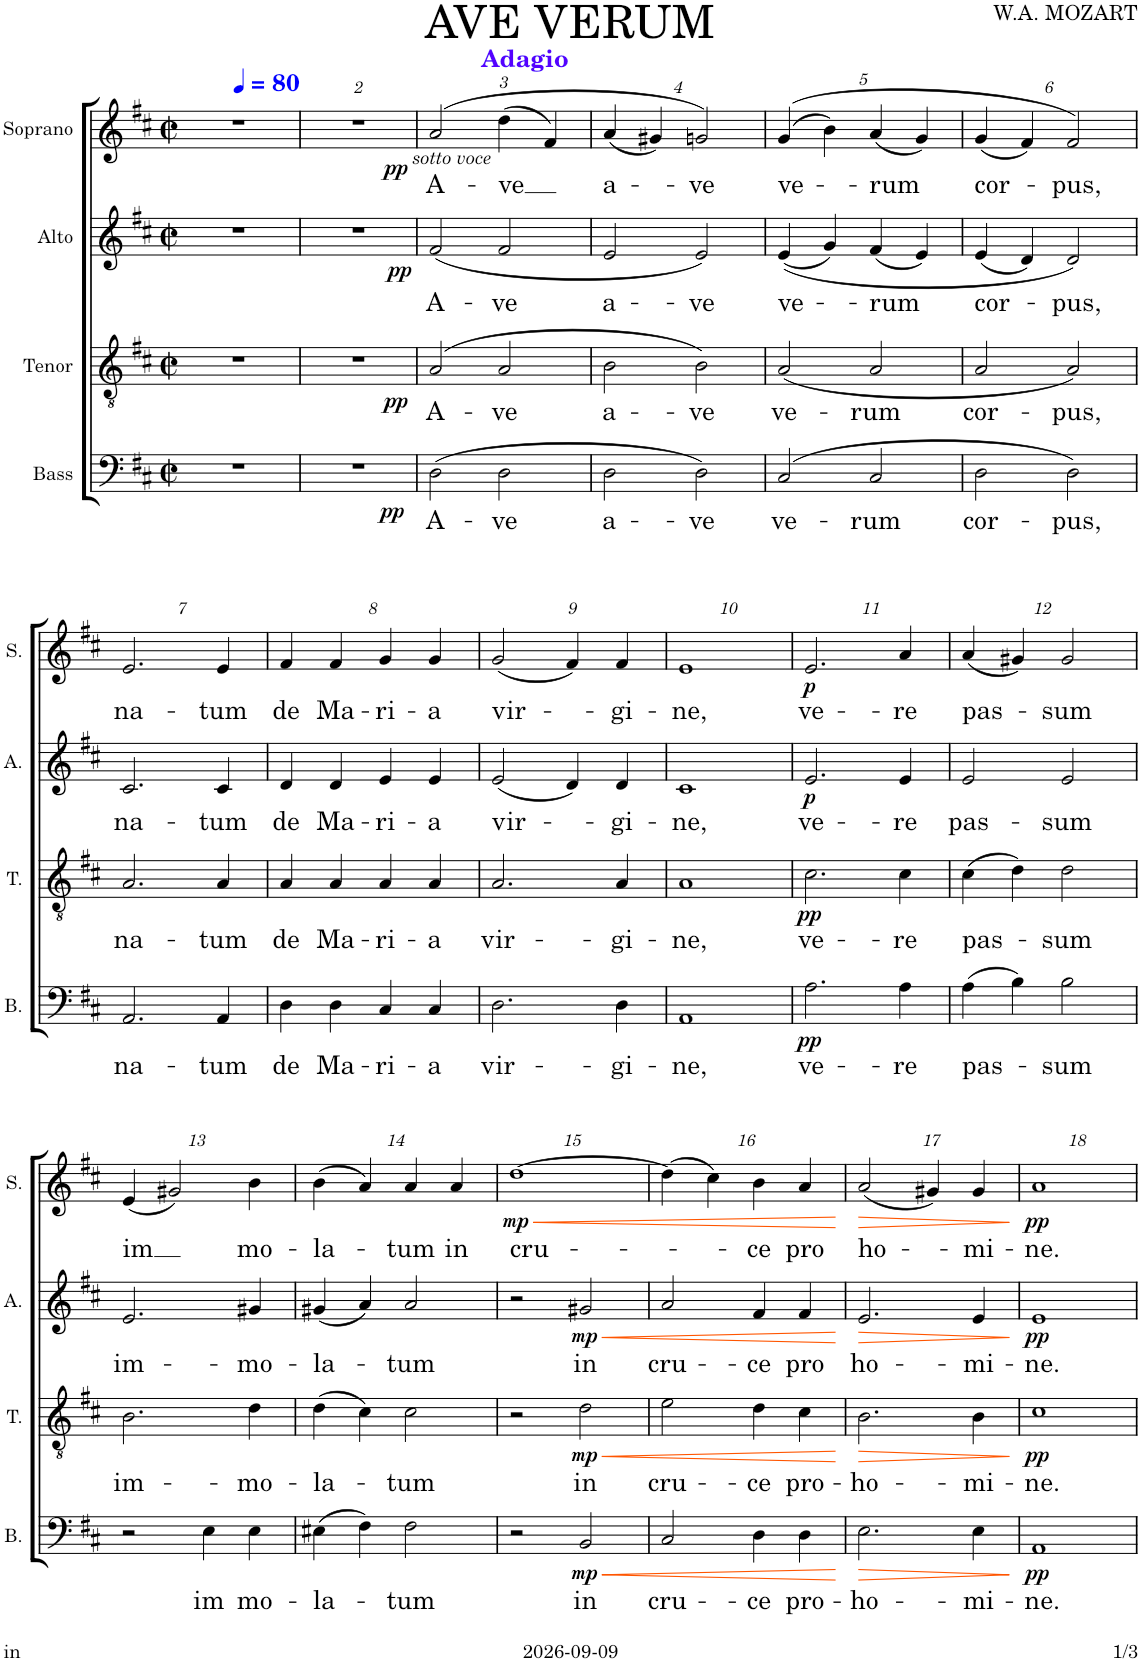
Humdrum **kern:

**kern	**text	**dynam	**kern	**text	**dynam	**kern	**text	**dynam	**kern	**text	**dynam
*part4	*part4	*part4	*part3	*part3	*part3	*part2	*part2	*part2	*part1	*part1	*part1
*staff4	*staff4	*staff4	*staff3	*staff3	*staff3	*staff2	*staff2	*staff2	*staff1	*staff1	*staff1
*I"Bass	*	*	*I"Tenor	*	*	*I"Alto	*	*	*I"Soprano	*	*
*I'B.	*	*	*I'T.	*	*	*I'A.	*	*	*I'S.	*	*
*clefF4	*	*	*clefGv2	*	*	*clefG2	*	*	*clefG2	*	*
*k[f#c#]	*	*	*k[f#c#]	*	*	*k[f#c#]	*	*	*k[f#c#]	*	*
*M2/2	*	*	*M2/2	*	*	*M2/2	*	*	*M2/2	*	*
*met(c|)	*	*	*met(c|)	*	*	*met(c|)	*	*	*met(c|)	*	*
=1	=1	=1	=1	=1	=1	=1	=1	=1	=1	=1	=1
1r	.	.	1r	.	.	1r	.	.	1r	.	.
=2	=2	=2	=2	=2	=2	=2	=2	=2	=2	=2	=2
1r	.	.	1r	.	.	1r	.	.	1r	.	.
=3	=3	=3	=3	=3	=3	=3	=3	=3	=3	=3	=3
*	*	*	*	*	*	*	*	*	*MM80	*	*
!	!	!	!	!	!	!	!	!	!LO:TX:b:i:t=sotto voce	!	!
!	!LO:LY:b	!LO:DY:b	!	!LO:LY:b	!LO:DY:b	!	!LO:LY:b	!LO:DY:b	!	!LO:LY:b	!LO:DY:b
(2D\	A-	pp	(2A/	A-	pp	(2f#/	A-	pp	(2a/	A-	pp
!	!	!	!	!	!	!	!	!	!LO:TX:a:B:color=#5500FF:t=Adagio	!	!
!	!LO:LY:b	!	!	!LO:LY:b	!	!	!LO:LY:b	!	!	!LO:LY:b	!
2D\	-ve	.	2A/	-ve	.	2f#/	-ve	.	(4dd\	-ve	.
.	.	.	.	.	.	.	.	.	4f#/)	.	.
=4	=4	=4	=4	=4	=4	=4	=4	=4	=4	=4	=4
!	!LO:LY:b	!	!	!LO:LY:b	!	!	!LO:LY:b	!	!	!LO:LY:b	!
2D\	a-	.	2B\	a-	.	2e/	a-	.	(4a/	a-	.
.	.	.	.	.	.	.	.	.	4g#X/)	.	.
!	!LO:LY:b	!	!	!LO:LY:b	!	!	!LO:LY:b	!	!	!LO:LY:b	!
2D\)	-ve	.	2B\)	-ve	.	2e/)	-ve	.	2gn/)	-ve	.
=5	=5	=5	=5	=5	=5	=5	=5	=5	=5	=5	=5
!	!LO:LY:b	!	!	!LO:LY:b	!	!	!LO:LY:b	!	!	!LO:LY:b	!
(2C#/	ve-	.	(2A/	ve-	.	((4e/	ve-	.	((4g/	ve-	.
.	.	.	.	.	.	4g/)	.	.	4b\)	.	.
!	!LO:LY:b	!	!	!LO:LY:b	!	!	!LO:LY:b	!	!	!LO:LY:b	!
2C#/	-rum	.	2A/	-rum	.	(4f#/	-rum	.	(4a/	-rum	.
.	.	.	.	.	.	4e/)	.	.	4g/)	.	.
=6	=6	=6	=6	=6	=6	=6	=6	=6	=6	=6	=6
!	!LO:LY:b	!	!	!LO:LY:b	!	!	!LO:LY:b	!	!	!LO:LY:b	!
2D\	cor-	.	2A/	cor-	.	(4e/	cor-	.	(4g/	cor-	.
.	.	.	.	.	.	4d/)	.	.	4f#/)	.	.
!	!LO:LY:b	!	!	!LO:LY:b	!	!	!LO:LY:b	!	!	!LO:LY:b	!
2D\)	-pus,	.	2A/)	-pus,	.	2d/)	-pus,	.	2f#/)	-pus,	.
!!LO:LB:g=z
=7	=7	=7	=7	=7	=7	=7	=7	=7	=7	=7	=7
!	!LO:LY:b	!	!	!LO:LY:b	!	!	!LO:LY:b	!	!	!LO:LY:b	!
2.AA/	na-	.	2.A/	na-	.	2.c#/	na-	.	2.e/	na-	.
!	!LO:LY:b	!	!	!LO:LY:b	!	!	!LO:LY:b	!	!	!LO:LY:b	!
4AA/	-tum	.	4A/	-tum	.	4c#/	-tum	.	4e/	-tum	.
=8	=8	=8	=8	=8	=8	=8	=8	=8	=8	=8	=8
!	!LO:LY:b	!	!	!LO:LY:b	!	!	!LO:LY:b	!	!	!LO:LY:b	!
4D\	de	.	4A/	de	.	4d/	de	.	4f#/	de	.
!	!LO:LY:b	!	!	!LO:LY:b	!	!	!LO:LY:b	!	!	!LO:LY:b	!
4D\	Ma-	.	4A/	Ma-	.	4d/	Ma-	.	4f#/	Ma-	.
!	!LO:LY:b	!	!	!LO:LY:b	!	!	!LO:LY:b	!	!	!LO:LY:b	!
4C#/	-ri-	.	4A/	-ri-	.	4e/	-ri-	.	4g/	-ri-	.
!	!LO:LY:b	!	!	!LO:LY:b	!	!	!LO:LY:b	!	!	!LO:LY:b	!
4C#/	-a	.	4A/	-a	.	4e/	-a	.	4g/	-a	.
=9	=9	=9	=9	=9	=9	=9	=9	=9	=9	=9	=9
!	!LO:LY:b	!	!	!LO:LY:b	!	!	!LO:LY:b	!	!	!LO:LY:b	!
2.D\	vir-	.	2.A/	vir-	.	(2e/	vir-	.	(2g/	vir-	.
.	.	.	.	.	.	4d/)	.	.	4f#/)	.	.
!	!LO:LY:b	!	!	!LO:LY:b	!	!	!LO:LY:b	!	!	!LO:LY:b	!
4D\	-gi-	.	4A/	-gi-	.	4d/	-gi-	.	4f#/	-gi-	.
=10	=10	=10	=10	=10	=10	=10	=10	=10	=10	=10	=10
!	!LO:LY:b	!	!	!LO:LY:b	!	!	!LO:LY:b	!	!	!LO:LY:b	!
1AA	-ne,	.	1A	-ne,	.	1c#	-ne,	.	1e	-ne,	.
=11	=11	=11	=11	=11	=11	=11	=11	=11	=11	=11	=11
!	!LO:LY:b	!LO:DY:b	!	!LO:LY:b	!LO:DY:b	!	!LO:LY:b	!LO:DY:b	!	!LO:LY:b	!LO:DY:b
2.A\	ve-	pp	2.c#\	ve-	pp	2.e/	ve-	p	2.e/	ve-	p
!	!LO:LY:b	!	!	!LO:LY:b	!	!	!LO:LY:b	!	!	!LO:LY:b	!
4A\	-re	.	4c#\	-re	.	4e/	-re	.	4a/	-re	.
=12	=12	=12	=12	=12	=12	=12	=12	=12	=12	=12	=12
!	!LO:LY:b	!	!	!LO:LY:b	!	!	!LO:LY:b	!	!	!LO:LY:b	!
(4A\	-pas-	.	(4c#\	-pas-	.	2e/	pas-	.	(4a/	pas-	.
4B\)	.	.	4d\)	.	.	.	.	.	4g#X/)	.	.
!	!LO:LY:b	!	!	!LO:LY:b	!	!	!LO:LY:b	!	!	!LO:LY:b	!
2B\	-sum	.	2d\	-sum	.	2e/	-sum	.	2g#/	-sum	.
!!LO:LB:g=z
=13	=13	=13	=13	=13	=13	=13	=13	=13	=13	=13	=13
!	!	!	!	!LO:LY:b	!	!	!LO:LY:b	!	!	!LO:LY:b	!
2r	.	.	2.B\	im-	.	2.e/	im-	.	(4e/	im	.
.	.	.	.	.	.	.	.	.	2g#X/)	.	.
!	!LO:LY:b	!	!	!	!	!	!	!	!	!	!
4E\	im	.	.	.	.	.	.	.	.	.	.
!	!LO:LY:b	!	!	!LO:LY:b	!	!	!LO:LY:b	!	!	!LO:LY:b	!
4E\	-mo-	.	4d\	-mo-	.	4g#X/	-mo-	.	4b\	mo-	.
=14	=14	=14	=14	=14	=14	=14	=14	=14	=14	=14	=14
!	!LO:LY:b	!	!	!LO:LY:b	!	!	!LO:LY:b	!	!	!LO:LY:b	!
(4E#X\	-la-	.	(4d\	-la-	.	(4g#X/	-la-	.	(4b\	-la-	.
4F#\)	.	.	4c#\)	.	.	4a/)	.	.	4a/)	.	.
!	!LO:LY:b	!	!	!LO:LY:b	!	!	!LO:LY:b	!	!	!LO:LY:b	!
2F#\	-tum	.	2c#\	-tum	.	2a/	-tum	.	4a/	-tum	.
!	!	!	!	!	!	!	!	!	!	!LO:LY:b	!
.	.	.	.	.	.	.	.	.	4a/	in	.
=15	=15	=15	=15	=15	=15	=15	=15	=15	=15	=15	=15
!	!	!	!	!	!	!	!	!	!	!LO:LY:b	!LO:HP:b
!	!	!	!	!	!	!	!	!	!	!	!LO:DY:n=1:b
2r	.	.	2r	.	.	2r	.	.	[1dd	cru-	< mp
!	!LO:LY:b	!LO:HP:b	!	!LO:LY:b	!LO:HP:b	!	!LO:LY:b	!LO:HP:b	!	!	!
!	!	!LO:DY:n=1:b	!	!	!LO:DY:n=1:b	!	!	!LO:DY:n=1:b	!	!	!
2BB/	in	< mp	2d\	in	< mp	2g#X/	in	< mp	.	.	.
=16	=16	=16	=16	=16	=16	=16	=16	=16	=16	=16	=16
!	!LO:LY:b	!	!	!LO:LY:b	!	!	!LO:LY:b	!	!	!	!
2C#/	cru-	.	2e\	cru-	.	2a/	cru-	.	(4dd\]	.	.
.	.	.	.	.	.	.	.	.	4cc#\)	.	.
!	!LO:LY:b	!	!	!LO:LY:b	!	!	!LO:LY:b	!	!	!LO:LY:b	!
4D\	-ce	.	4d\	-ce	.	4f#/	-ce	.	4b\	-ce	.
!	!LO:LY:b	!	!	!LO:LY:b	!	!	!LO:LY:b	!	!	!LO:LY:b	!
4D\	pro-	.	4c#\	pro-	.	4f#/	pro	.	4a/	pro	.
.	.	[	.	.	[	.	.	[	.	.	[
=17	=17	=17	=17	=17	=17	=17	=17	=17	=17	=17	=17
!	!LO:LY:b	!LO:HP:b	!	!LO:LY:b	!LO:HP:b	!	!LO:LY:b	!LO:HP:b	!	!LO:LY:b	!LO:HP:b
2.E\	-ho-	>	2.B\	-ho-	>	2.e/	ho-	>	(2a/	ho-	>
.	.	.	.	.	.	.	.	.	4g#X/)	.	.
!	!LO:LY:b	!	!	!LO:LY:b	!	!	!LO:LY:b	!	!	!LO:LY:b	!
4E\	-mi-	.	4B\	-mi-	.	4e/	-mi-	.	4g#/	-mi-	.
.	.	]	.	.	]	.	.	]	.	.	]
=18	=18	=18	=18	=18	=18	=18	=18	=18	=18	=18	=18
!	!LO:LY:b	!LO:DY:b	!	!LO:LY:b	!LO:DY:b	!	!LO:LY:b	!LO:DY:b	!	!LO:LY:b	!LO:DY:b
1AA	-ne.	pp	1c#	-ne.	pp	1e	-ne.	pp	1a	-ne.	pp
=	=	=	=	=	=	=	=	=	=	=	=
*-	*-	*-	*-	*-	*-	*-	*-	*-	*-	*-	*-
